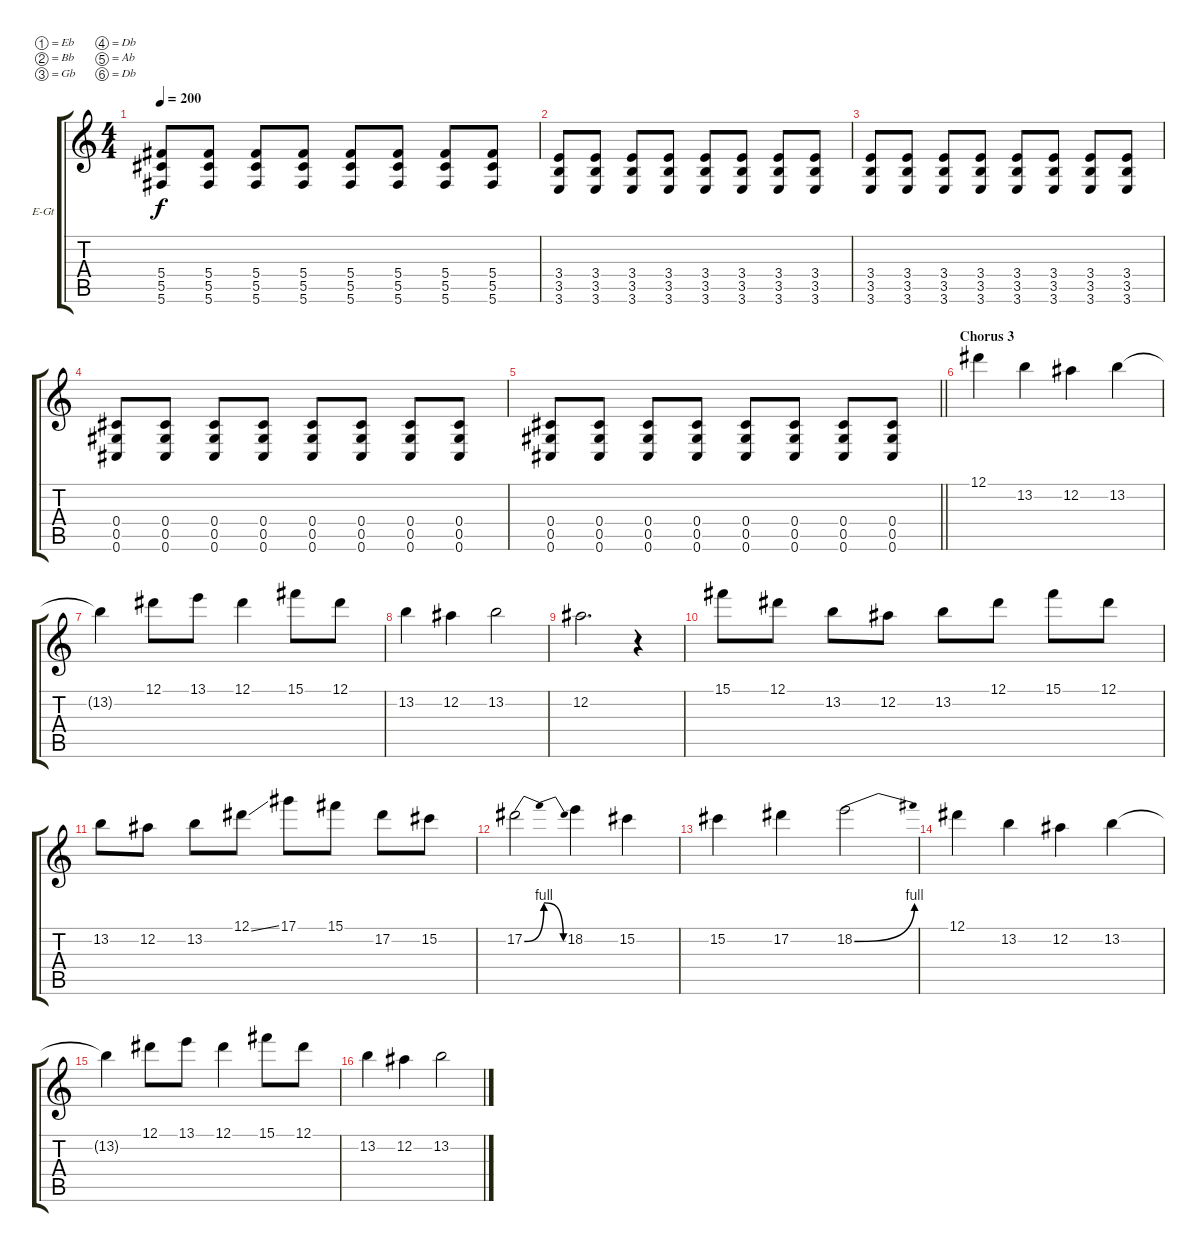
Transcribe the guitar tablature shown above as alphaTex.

\bracketExtendMode groupsimilarinstruments
\firstSystemTrackNameOrientation horizontal
\otherSystemsTrackNameOrientation horizontal
\track ("Jinxx" "E-Gt") {instrument distortionguitar}
\staff {score tabs}
\tuning (Eb4 Bb3 Gb3 Db3 Ab2 Db2)
\ts (4 4)
\tempo 200
\clef g2
\ks c
(5.4 5.5 5.6).8{dy f} (5.4 5.5 5.6).8 (5.4 5.5 5.6).8 (5.4 5.5 5.6).8 (5.4 5.5 5.6).8 (5.4 5.5 5.6).8 (5.4 5.5 5.6).8 (5.4 5.5 5.6).8 |
(3.4 3.5 3.6).8 (3.4 3.5 3.6).8 (3.4 3.5 3.6).8 (3.4 3.5 3.6).8 (3.4 3.5 3.6).8 (3.4 3.5 3.6).8 (3.4 3.5 3.6).8 (3.4 3.5 3.6).8 |
(3.4 3.5 3.6).8 (3.4 3.5 3.6).8 (3.4 3.5 3.6).8 (3.4 3.5 3.6).8 (3.4 3.5 3.6).8 (3.4 3.5 3.6).8 (3.4 3.5 3.6).8 (3.4 3.5 3.6).8 |
(0.4 0.5 0.6).8 (0.4 0.5 0.6).8 (0.4 0.5 0.6).8 (0.4 0.5 0.6).8 (0.4 0.5 0.6).8 (0.4 0.5 0.6).8 (0.4 0.5 0.6).8 (0.4 0.5 0.6).8 |
\barLineRight lightlight
(0.4 0.5 0.6).8 (0.4 0.5 0.6).8 (0.4 0.5 0.6).8 (0.4 0.5 0.6).8 (0.4 0.5 0.6).8 (0.4 0.5 0.6).8 (0.4 0.5 0.6).8 (0.4 0.5 0.6).8 |
\section ("" "Chorus 3")
12.1.4 13.2.4 12.2.4 13.2.4 |
13.2{t}.4 12.1.8 13.1.8 12.1.4 15.1.8 12.1.8 |
13.2.4 12.2.4 13.2.2 |
12.2.2{d} r.4 |
15.1.8 12.1.8 13.2.8 12.2.8 13.2.8 12.1.8 15.1.8 12.1.8 |
13.2.8 12.2.8 13.2.8 12.1{ss}.8 17.1.8 15.1.8 17.2.8 15.2.8 |
17.2{be (bendrelease 0 0 30 4 30 4 60 0)}.2 18.2.4 15.2.4 |
15.2.4 17.2.4 18.2{be (bend 0 0 60 4)}.2 |
12.1.4 13.2.4 12.2.4 13.2.4 |
13.2{t}.4 12.1.8 13.1.8 12.1.4 15.1.8 12.1.8 |
13.2.4 12.2.4 13.2.2
